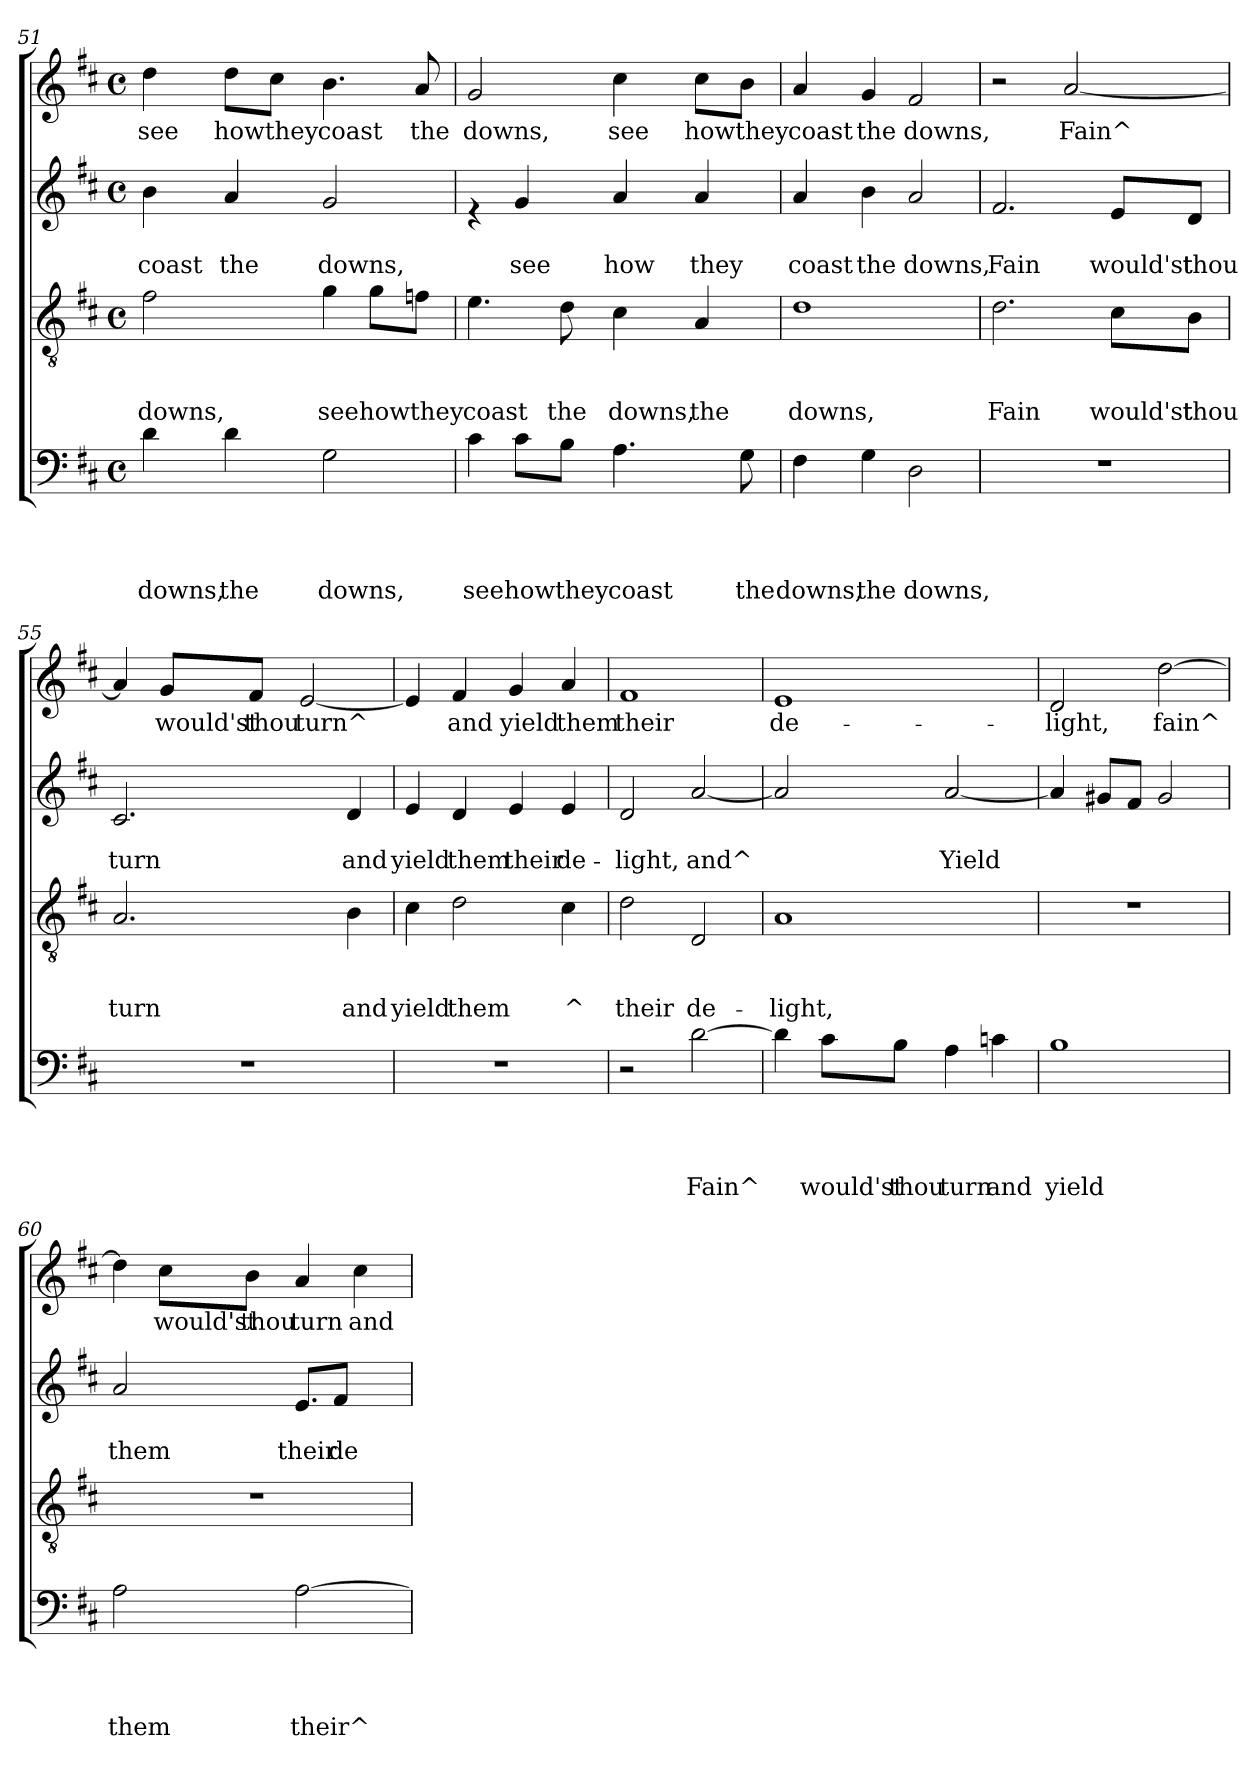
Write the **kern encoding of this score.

**kern	**text	**text	**text	**text	**kern	**text	**text	**text	**kern	**text	**text	**kern	**text
*part4	*part4	*part4	*part4	*part4	*part3	*part3	*part3	*part3	*part2	*part2	*part2	*part1	*part1
*staff4	*staff4	*staff4	*staff4	*staff4	*staff3	*staff3	*staff3	*staff3	*staff2	*staff2	*staff2	*staff1	*staff1
*clefF4	*	*	*	*	*clefGv2	*	*	*	*clefG2	*	*	*clefG2	*
*k[f#c#]	*	*	*	*	*k[f#c#]	*	*	*	*k[f#c#]	*	*	*k[f#c#]	*
*D:	*	*	*	*	*D:	*	*	*	*D:	*	*	*D:	*
*M4/4	*	*	*	*	*M4/4	*	*	*	*M4/4	*	*	*M4/4	*
*met(c)	*	*	*	*	*met(c)	*	*	*	*met(c)	*	*	*met(c)	*
=51	=51	=51	=51	=51	=51	=51	=51	=51	=51	=51	=51	=51	=51
!	!	!	!	!LO:LY:b	!	!	!	!LO:LY:b	!	!	!LO:LY:b	!	!LO:LY:b
4d\	.	.	.	downs,	2f#\	.	.	downs,	4b\	.	coast	4dd\	see
!	!	!	!	!LO:LY:b	!	!	!	!	!	!	!LO:LY:b	!	!LO:LY:b
4d\	.	.	.	the	.	.	.	.	4a/	.	the	8dd\L	how
!	!	!	!	!	!	!	!	!	!	!	!	!	!LO:LY:b
.	.	.	.	.	.	.	.	.	.	.	.	8cc#\J	they
!	!	!	!	!LO:LY:b	!	!	!	!LO:LY:b	!	!	!LO:LY:b	!	!LO:LY:b
2G\	.	.	.	downs,	4g\	.	.	see	2g/	.	downs,	4.b\	coast
!	!	!	!	!	!	!	!	!LO:LY:b	!	!	!	!	!
.	.	.	.	.	8g\L	.	.	how	.	.	.	.	.
!	!	!	!	!	!	!	!	!LO:LY:b	!	!	!	!	!LO:LY:b
.	.	.	.	.	8fn\J	.	.	they	.	.	.	8a/	the
=52	=52	=52	=52	=52	=52	=52	=52	=52	=52	=52	=52	=52	=52
!	!	!	!	!LO:LY:b	!	!	!	!LO:LY:b	!	!	!	!	!LO:LY:b
4c#\	.	.	.	see	4.e\	.	.	coast	4re	.	.	2g/	downs,
!	!	!	!	!LO:LY:b	!	!	!	!	!	!	!LO:LY:b	!	!
8c#\L	.	.	.	how	.	.	.	.	4g/	.	see	.	.
!	!	!	!	!LO:LY:b	!	!	!	!LO:LY:b	!	!	!	!	!
8B\J	.	.	.	they	8d\	.	.	the	.	.	.	.	.
!	!	!	!	!LO:LY:b	!	!	!	!LO:LY:b	!	!	!LO:LY:b	!	!LO:LY:b
4.A\	.	.	.	coast	4c#\	.	.	downs,	4a/	.	how	4cc#\	see
!	!	!	!	!	!	!	!	!LO:LY:b	!	!	!LO:LY:b	!	!LO:LY:b
.	.	.	.	.	4A/	.	.	the	4a/	.	they	8cc#\L	how
!	!	!	!	!LO:LY:b	!	!	!	!	!	!	!	!	!LO:LY:b
8G\	.	.	.	the	.	.	.	.	.	.	.	8b\J	they
!!LO:LB:g=z
=53	=53	=53	=53	=53	=53	=53	=53	=53	=53	=53	=53	=53	=53
!	!	!	!	!LO:LY:b	!	!	!	!LO:LY:b	!	!	!LO:LY:b	!	!LO:LY:b
4F#\	.	.	.	downs,	1d	.	.	downs,	4a/	.	coast	4a/	coast
!	!	!	!	!LO:LY:b	!	!	!	!	!	!	!LO:LY:b	!	!LO:LY:b
4G\	.	.	.	the	.	.	.	.	4b\	.	the	4g/	the
!	!	!	!	!LO:LY:b	!	!	!	!	!	!	!LO:LY:b	!	!LO:LY:b
2D\	.	.	.	downs,	.	.	.	.	2a/	.	downs,	2f#/	downs,
!!LO:LB:g=z
=54	=54	=54	=54	=54	=54	=54	=54	=54	=54	=54	=54	=54	=54
!	!	!	!	!	!	!	!	!LO:LY:b	!	!	!LO:LY:b	!	!
1r	.	.	.	.	2.d\	.	.	Fain	2.f#/	.	Fain	2r	.
!	!	!	!	!	!	!	!	!	!	!	!	!	!LO:LY:b
.	.	.	.	.	.	.	.	.	.	.	.	[<2a/	Fain^
!	!	!	!	!	!	!	!	!LO:LY:b	!	!	!LO:LY:b	!	!
.	.	.	.	.	8c#\L	.	.	would'st	8e/L	.	would'st	.	.
!	!	!	!	!	!	!	!	!LO:LY:b	!	!	!LO:LY:b	!	!
.	.	.	.	.	8B\J	.	.	thou	8d/J	.	thou	.	.
=55	=55	=55	=55	=55	=55	=55	=55	=55	=55	=55	=55	=55	=55
!	!	!	!	!	!	!	!	!LO:LY:b	!	!	!LO:LY:b	!	!
1r	.	.	.	.	2.A/	.	.	turn	2.c#/	.	turn	4a/]	.
!	!	!	!	!	!	!	!	!	!	!	!	!	!LO:LY:b
.	.	.	.	.	.	.	.	.	.	.	.	8g/L	would'st
!	!	!	!	!	!	!	!	!	!	!	!	!	!LO:LY:b
.	.	.	.	.	.	.	.	.	.	.	.	8f#/J	thou
!	!	!	!	!	!	!	!	!	!	!	!	!	!LO:LY:b
.	.	.	.	.	.	.	.	.	.	.	.	[<2e/	turn^
!	!	!	!	!	!	!	!	!LO:LY:b	!	!	!LO:LY:b	!	!
.	.	.	.	.	4B\	.	.	and	4d/	.	and	.	.
=56	=56	=56	=56	=56	=56	=56	=56	=56	=56	=56	=56	=56	=56
!	!	!	!	!	!	!	!	!LO:LY:b	!	!	!LO:LY:b	!	!
1r	.	.	.	.	4c#\	.	.	yield	4e/	.	yield	4e/]	.
!	!	!	!	!	!	!	!	!LO:LY:b	!	!	!LO:LY:b	!	!LO:LY:b
.	.	.	.	.	2d\	.	.	them	4d/	.	them	4f#/	and
!	!	!	!	!	!	!	!	!	!	!	!LO:LY:b	!	!LO:LY:b
.	.	.	.	.	.	.	.	.	4e/	.	their	4g/	yield
!	!	!	!	!	!	!	!	!LO:LY:b	!	!	!LO:LY:b	!	!LO:LY:b
.	.	.	.	.	4c#\	.	.	^	4e/	.	de-	4a/	them
=57	=57	=57	=57	=57	=57	=57	=57	=57	=57	=57	=57	=57	=57
!	!	!	!	!	!	!	!	!LO:LY:b	!	!	!LO:LY:b	!	!LO:LY:b
2r	.	.	.	.	2d\	.	.	their	2d/	.	-light,	1f#	their
!	!	!	!	!LO:LY:b	!	!	!	!LO:LY:b	!	!	!LO:LY:b	!	!
[>2d\	.	.	.	Fain^	2D/	.	.	de-	[<2a/	.	and^	.	.
=58	=58	=58	=58	=58	=58	=58	=58	=58	=58	=58	=58	=58	=58
!	!	!	!	!	!	!	!	!LO:LY:b	!	!	!	!	!LO:LY:b
4d\]	.	.	.	.	1A	.	.	-light,	2a/]	.	.	1e	de-
!	!	!	!	!LO:LY:b	!	!	!	!	!	!	!	!	!
8c#\L	.	.	.	would'st	.	.	.	.	.	.	.	.	.
!	!	!	!	!LO:LY:b	!	!	!	!	!	!	!	!	!
8B\J	.	.	.	thou	.	.	.	.	.	.	.	.	.
!	!	!	!	!LO:LY:b	!	!	!	!	!	!	!LO:LY:b	!	!
4A\	.	.	.	turn	.	.	.	.	[<2a/	.	Yield	.	.
!	!	!	!	!LO:LY:b	!	!	!	!	!	!	!	!	!
4cn\	.	.	.	and	.	.	.	.	.	.	.	.	.
!!LO:PB:g=z
=59	=59	=59	=59	=59	=59	=59	=59	=59	=59	=59	=59	=59	=59
!	!	!	!	!LO:LY:b	!	!	!	!	!	!	!	!	!LO:LY:b
1B	.	.	.	yield	1r	.	.	.	4a/]	.	.	2d/	-light,
.	.	.	.	.	.	.	.	.	8g#X/L	.	.	.	.
.	.	.	.	.	.	.	.	.	8f#/J	.	.	.	.
!	!	!	!	!	!	!	!	!	!	!	!	!	!LO:LY:b
.	.	.	.	.	.	.	.	.	2g#/	.	.	[>2dd\	fain^
=60	=60	=60	=60	=60	=60	=60	=60	=60	=60	=60	=60	=60	=60
!	!	!	!	!LO:LY:b	!	!	!	!	!	!	!LO:LY:b	!	!
2A\	.	.	.	them	1r	.	.	.	2a/	.	them	4dd\]	.
!	!	!	!	!	!	!	!	!	!	!	!	!	!LO:LY:b
.	.	.	.	.	.	.	.	.	.	.	.	8cc#\L	would'st
!	!	!	!	!	!	!	!	!	!	!	!	!	!LO:LY:b
.	.	.	.	.	.	.	.	.	.	.	.	8b\J	thou
!	!	!	!	!LO:LY:b	!	!	!	!	!	!	!LO:LY:b	!	!LO:LY:b
[>2A\	.	.	.	their^	.	.	.	.	8.e/L	.	their	4a/	turn
!	!	!	!	!	!	!	!	!	!	!	!LO:LY:b	!	!
.	.	.	.	.	.	.	.	.	8f#/J	.	de-	.	.
!	!	!	!	!	!	!	!	!	!	!	!	!	!LO:LY:b
.	.	.	.	.	.	.	.	.	.	.	.	4cc#\	and
.	.	.	.	.	.	.	.	.	8.ryy	.	.	.	.
=	=	=	=	=	=	=	=	=	=	=	=	=	=
*-	*-	*-	*-	*-	*-	*-	*-	*-	*-	*-	*-	*-	*-
